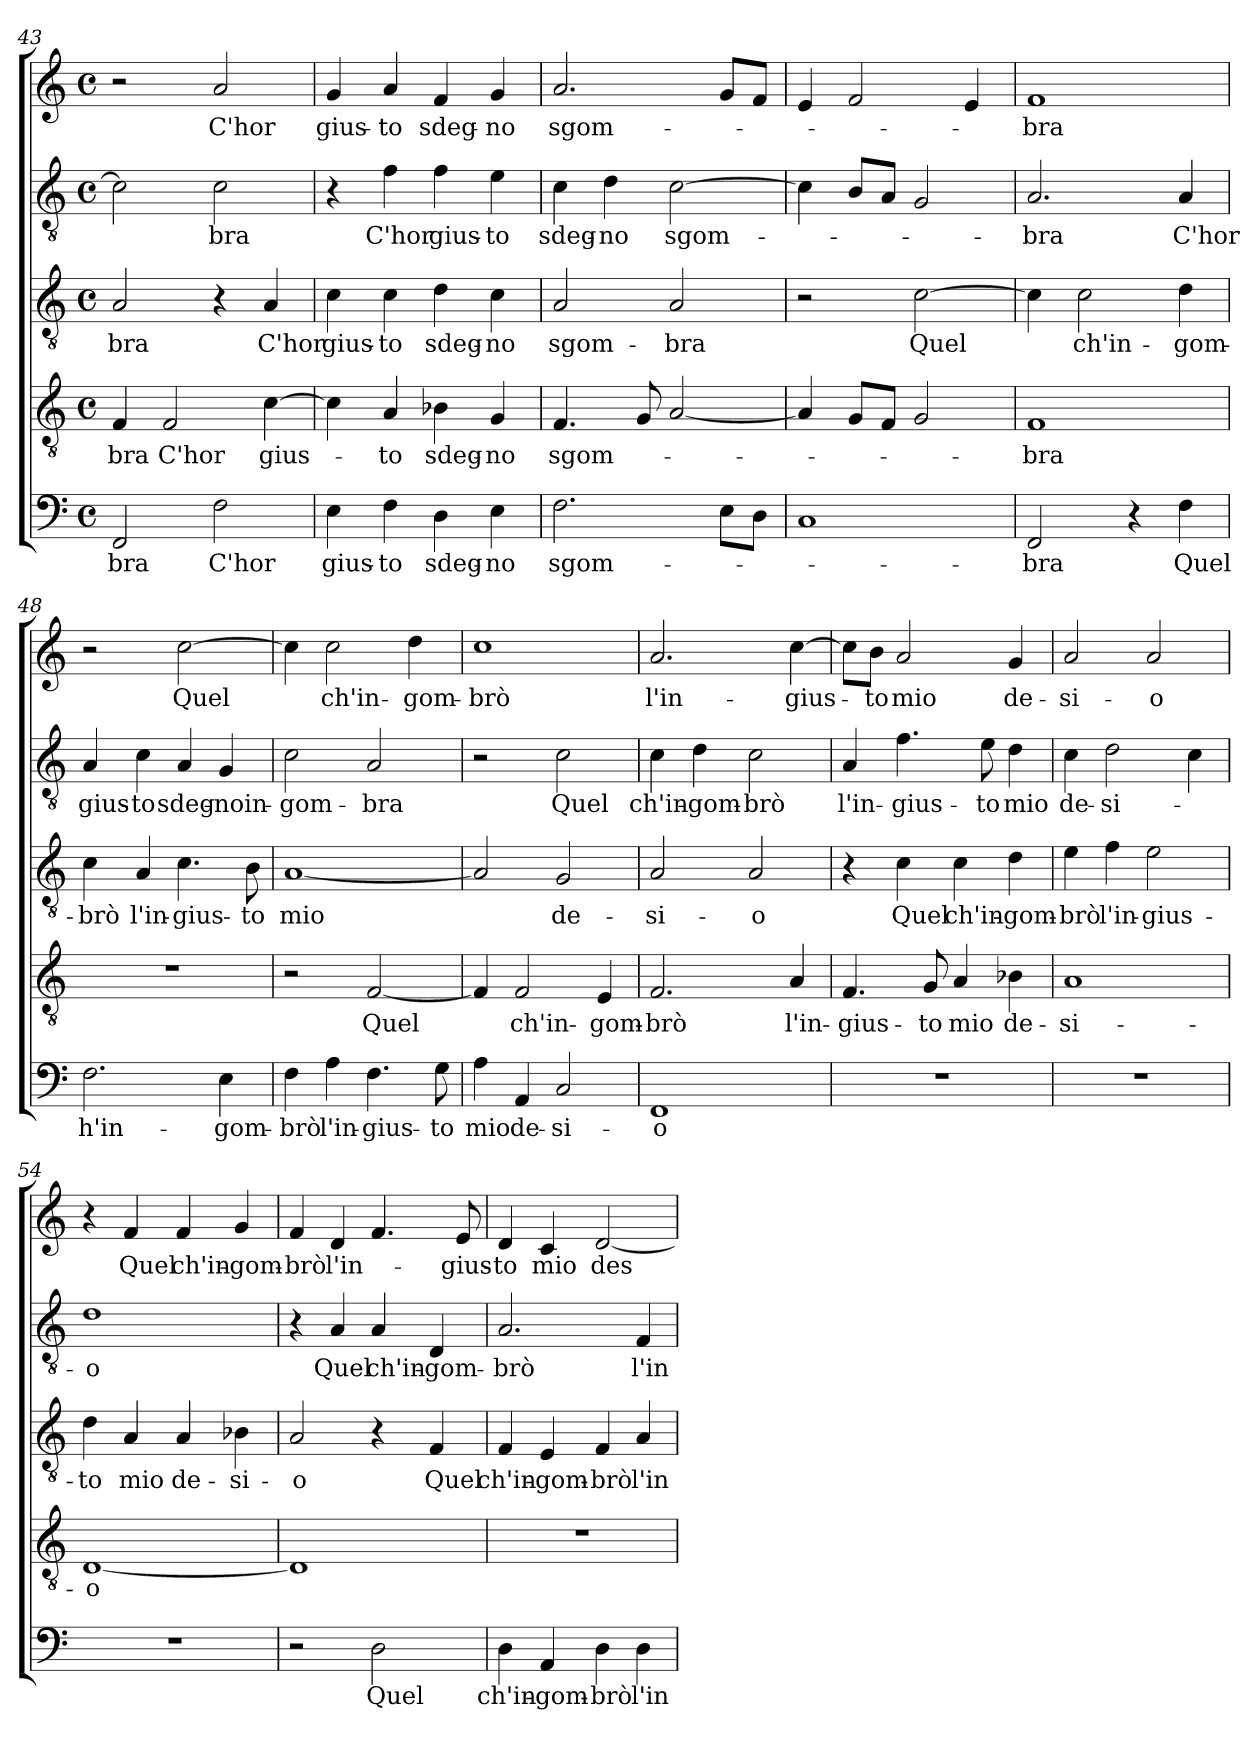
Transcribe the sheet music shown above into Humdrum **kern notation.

**kern	**text	**kern	**text	**kern	**text	**kern	**text	**kern	**text
*part5	*part5	*part4	*part4	*part3	*part3	*part2	*part2	*part1	*part1
*staff5	*staff5	*staff4	*staff4	*staff3	*staff3	*staff2	*staff2	*staff1	*staff1
*clefF4	*	*clefGv2	*	*clefGv2	*	*clefGv2	*	*clefG2	*
*k[]	*	*k[]	*	*k[]	*	*k[]	*	*k[]	*
*C:	*	*C:	*	*C:	*	*C:	*	*C:	*
*M4/4	*	*M4/4	*	*M4/4	*	*M4/4	*	*M4/4	*
*met(c)	*	*met(c)	*	*met(c)	*	*met(c)	*	*met(c)	*
=43	=43	=43	=43	=43	=43	=43	=43	=43	=43
2FF/	-bra	4F/	-bra	2A/	-bra	2c\]	.	2r	.
.	.	2F/	C'hor	.	.	.	.	.	.
2F\	C'hor	.	.	4r	.	2c\	-bra	2a/	C'hor
.	.	[4c\	gius-	4A/	C'hor	.	.	.	.
=44	=44	=44	=44	=44	=44	=44	=44	=44	=44
4E\	gius-	4c\]	.	4c\	gius-	4r	.	4g/	gius-
4F\	-to	4A/	-to	4c\	-to	4f\	C'hor	4a/	-to
4D\	sdeg-	4B-X\	sdeg-	4d\	sdeg-	4f\	gius-	4f/	sdeg-
4E\	-no	4G/	-no	4c\	-no	4e\	-to	4g/	-no
=45	=45	=45	=45	=45	=45	=45	=45	=45	=45
2.F\	sgom-	4.F/	sgom-	2A/	sgom-	4c\	sdeg-	2.a/	sgom-
.	.	.	.	.	.	4d\	-no	.	.
.	.	8G/	.	.	.	.	.	.	.
.	.	[2A/	.	2A/	-bra	[2c\	sgom-	.	.
8E\L	.	.	.	.	.	.	.	8g/L	.
8D\J	.	.	.	.	.	.	.	8f/J	.
!!LO:PB:g=z
=46	=46	=46	=46	=46	=46	=46	=46	=46	=46
1C	.	4A/]	.	2r	.	4c\]	.	4e/	.
.	.	8G/L	.	.	.	8B/L	.	2f/	.
.	.	8F/J	.	.	.	8A/J	.	.	.
.	.	2G/	.	[2c\	Quel	2G/	.	.	.
.	.	.	.	.	.	.	.	4e/	.
=47	=47	=47	=47	=47	=47	=47	=47	=47	=47
2FF/	-bra	1F	-bra	4c\]	.	2.A/	-bra	1f	-bra
.	.	.	.	2c\	ch'in-	.	.	.	.
4r	.	.	.	.	.	.	.	.	.
4F\	Quel	.	.	4d\	-gom-	4A/	C'hor	.	.
=48	=48	=48	=48	=48	=48	=48	=48	=48	=48
2.F\	h'in-	1r	.	4c\	-brò	4A/	gius-	2r	.
.	.	.	.	4A/	l'in-	4c\	-to	.	.
.	.	.	.	4.c\	-gius-	4A/	sdeg-	[2cc\	Quel
4E\	-gom-	.	.	.	.	4G/	-noin-	.	.
.	.	.	.	8B\	-to	.	.	.	.
=49	=49	=49	=49	=49	=49	=49	=49	=49	=49
4F\	-brò	2r	.	[1A	mio	2c\	-gom-	4cc\]	.
4A\	l'in-	.	.	.	.	.	.	2cc\	ch'in-
4.F\	-gius-	[2F/	Quel	.	.	2A/	-bra	.	.
.	.	.	.	.	.	.	.	4dd\	-gom-
8G\	-to	.	.	.	.	.	.	.	.
=50	=50	=50	=50	=50	=50	=50	=50	=50	=50
4A\	mio	4F/]	.	2A/]	.	2r	.	1cc	-brò
4AA/	de-	2F/	ch'in-	.	.	.	.	.	.
2C/	-si-	.	.	2G/	de-	2c\	Quel	.	.
.	.	4E/	-gom-	.	.	.	.	.	.
!!LO:LB:g=z
=51	=51	=51	=51	=51	=51	=51	=51	=51	=51
1FF	-o	2.F/	-brò	2A/	-si-	4c\	ch'in-	2.a/	l'in-
.	.	.	.	.	.	4d\	-gom-	.	.
.	.	.	.	2A/	-o	2c\	-brò	.	.
.	.	4A/	l'in-	.	.	.	.	[4cc\	-gius-
=52	=52	=52	=52	=52	=52	=52	=52	=52	=52
1r	.	4.F/	-gius-	4r	.	4A/	l'in-	8cc\L]	.
.	.	.	.	.	.	.	.	8b\J	-to
.	.	.	.	4c\	Quel	4.f\	-gius-	2a/	mio
.	.	8G/	-to	.	.	.	.	.	.
.	.	4A/	mio	4c\	ch'in-	.	.	.	.
.	.	.	.	.	.	8e\	-to	.	.
.	.	4B-X\	de-	4d\	-gom-	4d\	mio	4g/	de-
=53	=53	=53	=53	=53	=53	=53	=53	=53	=53
1r	.	1A	-si-	4e\	-brò	4c\	de-	2a/	-si-
.	.	.	.	4f\	l'in-	2d\	-si-	.	.
.	.	.	.	2e\	-gius-	.	.	2a/	-o
.	.	.	.	.	.	4c\	.	.	.
=54	=54	=54	=54	=54	=54	=54	=54	=54	=54
1r	.	[1D	-o	4d\	-to	1d	-o	4r	.
.	.	.	.	4A/	mio	.	.	4f/	Quel
.	.	.	.	4A/	de-	.	.	4f/	ch'in-
.	.	.	.	4B-X\	-si-	.	.	4g/	-gom-
=55	=55	=55	=55	=55	=55	=55	=55	=55	=55
2r	.	1D]	.	2A/	-o	4r	.	4f/	-brò
.	.	.	.	.	.	4A/	Quel	4d/	l'in-
2D\	Quel	.	.	4r	.	4A/	ch'in-	4.f/	.
.	.	.	.	4F/	Quel	4D/	-gom-	.	.
.	.	.	.	.	.	.	.	8e/	-gius-
!!LO:LB:g=z
=56	=56	=56	=56	=56	=56	=56	=56	=56	=56
4D\	ch'in-	1r	.	4F/	ch'in-	2.A/	-brò	4d/	-to
4AA/	-gom-	.	.	4E/	-gom-	.	.	4c/	mio
4D\	-brò	.	.	4F/	-brò	.	.	[2d/	des-
4D\	l'in-	.	.	4A/	l'in-	4F/	l'in-	.	.
=	=	=	=	=	=	=	=	=	=
*-	*-	*-	*-	*-	*-	*-	*-	*-	*-
